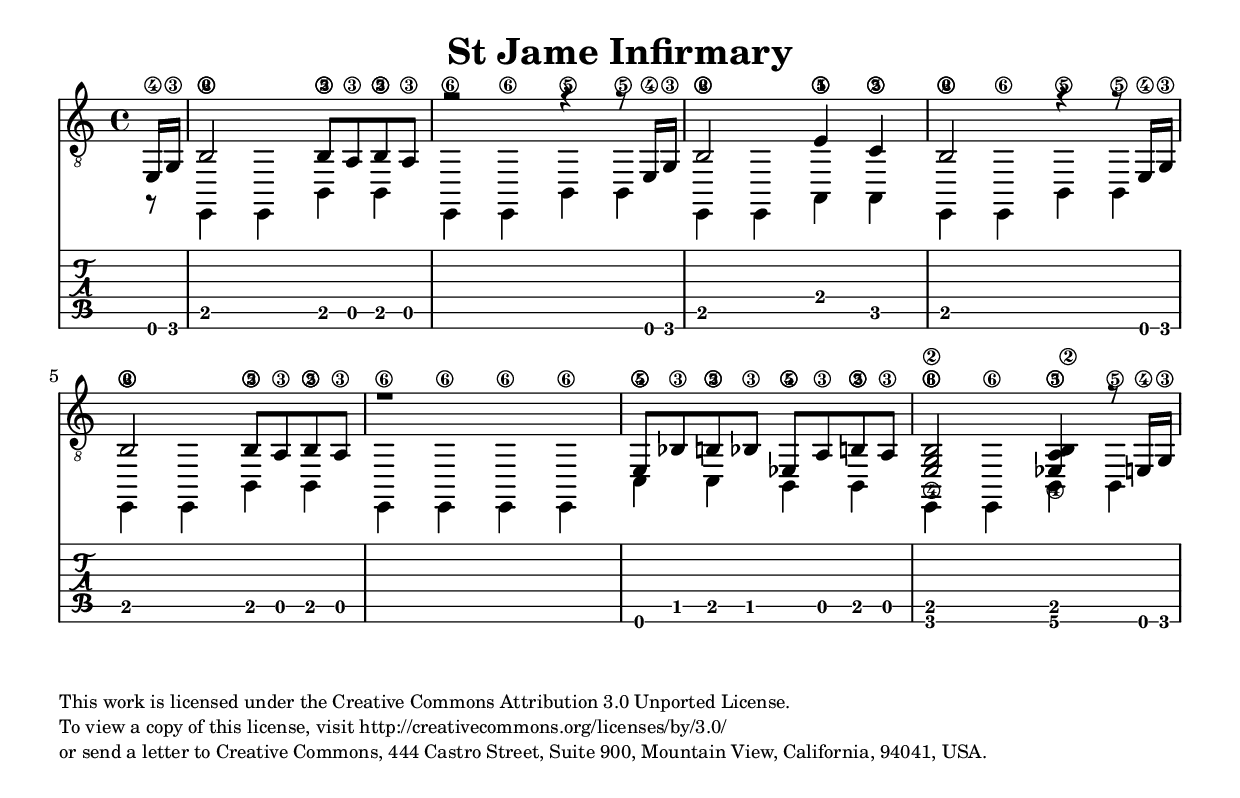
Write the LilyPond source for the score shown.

\include "common/functions.ly"
\include "common/baselayout.ly"


\header{
  title = "St Jame Infirmary"
}


theme = \relative  { \time 4/4 
				\partial 8 e,16\4 g\3
				b2\2 b8\2 a\3 b\2 a\3 
				r2 r4 r8 e16\4 g\3
				b2\2 e4\1 c\2 
				b2\2 r4 r8 e,16\4 g\3
				b2\2 b8\2 a\3 b\2 a\3 
				r1
				e8\4 bes'\3 b\2 bes\3
				ees,8\4 a\3 b\2 a\3
				<<e2\4 g2\3 b2\2>> <<ees,4\4 a4\3 b4\2>> r8 e,16\4 g\3
			}
bass = \relative { \time 4/4 
				\partial8 r8
				e,,4\6 e b'4\5 b\5 
				e,4\6 e\6 b'\5 b\5
				e,4\6 e a4\5 a\5 
				e4\6 e\6 b'\5 b\5
				e,4\6 e b'4\5 b\5 
				e,4\6 e4\6 e4\6 e4\6
				c'4\5 c\5 b4\5 b\5 
				e,4\6 e4\6 b'4\5 b4\5
			}


\score {
<<
	\set Score.proportionalNotationDuration = #(ly:make-moment 1 8)
    \new Staff    { \clef "G_8" << \theme \\ \bass>> }
	\new TabStaff { \stemOff \override Beam #'transparent = ##t
	    << 
		\context TabVoice \bass
		\context TabVoice \theme 
		>> 
	 }
>>
}




\markup {
	\abs-fontsize #9
	\column {
		\line { This work is licensed under the Creative Commons Attribution 3.0 Unported License.}
		\line { To view a copy of this license, visit http://creativecommons.org/licenses/by/3.0/ }
		\line {or send a letter to Creative Commons, 444 Castro Street, Suite 900, Mountain View, California, 94041, USA. }
	}
}




\version "2.12.3"  % necessary for upgrading to future LilyPond versions.
